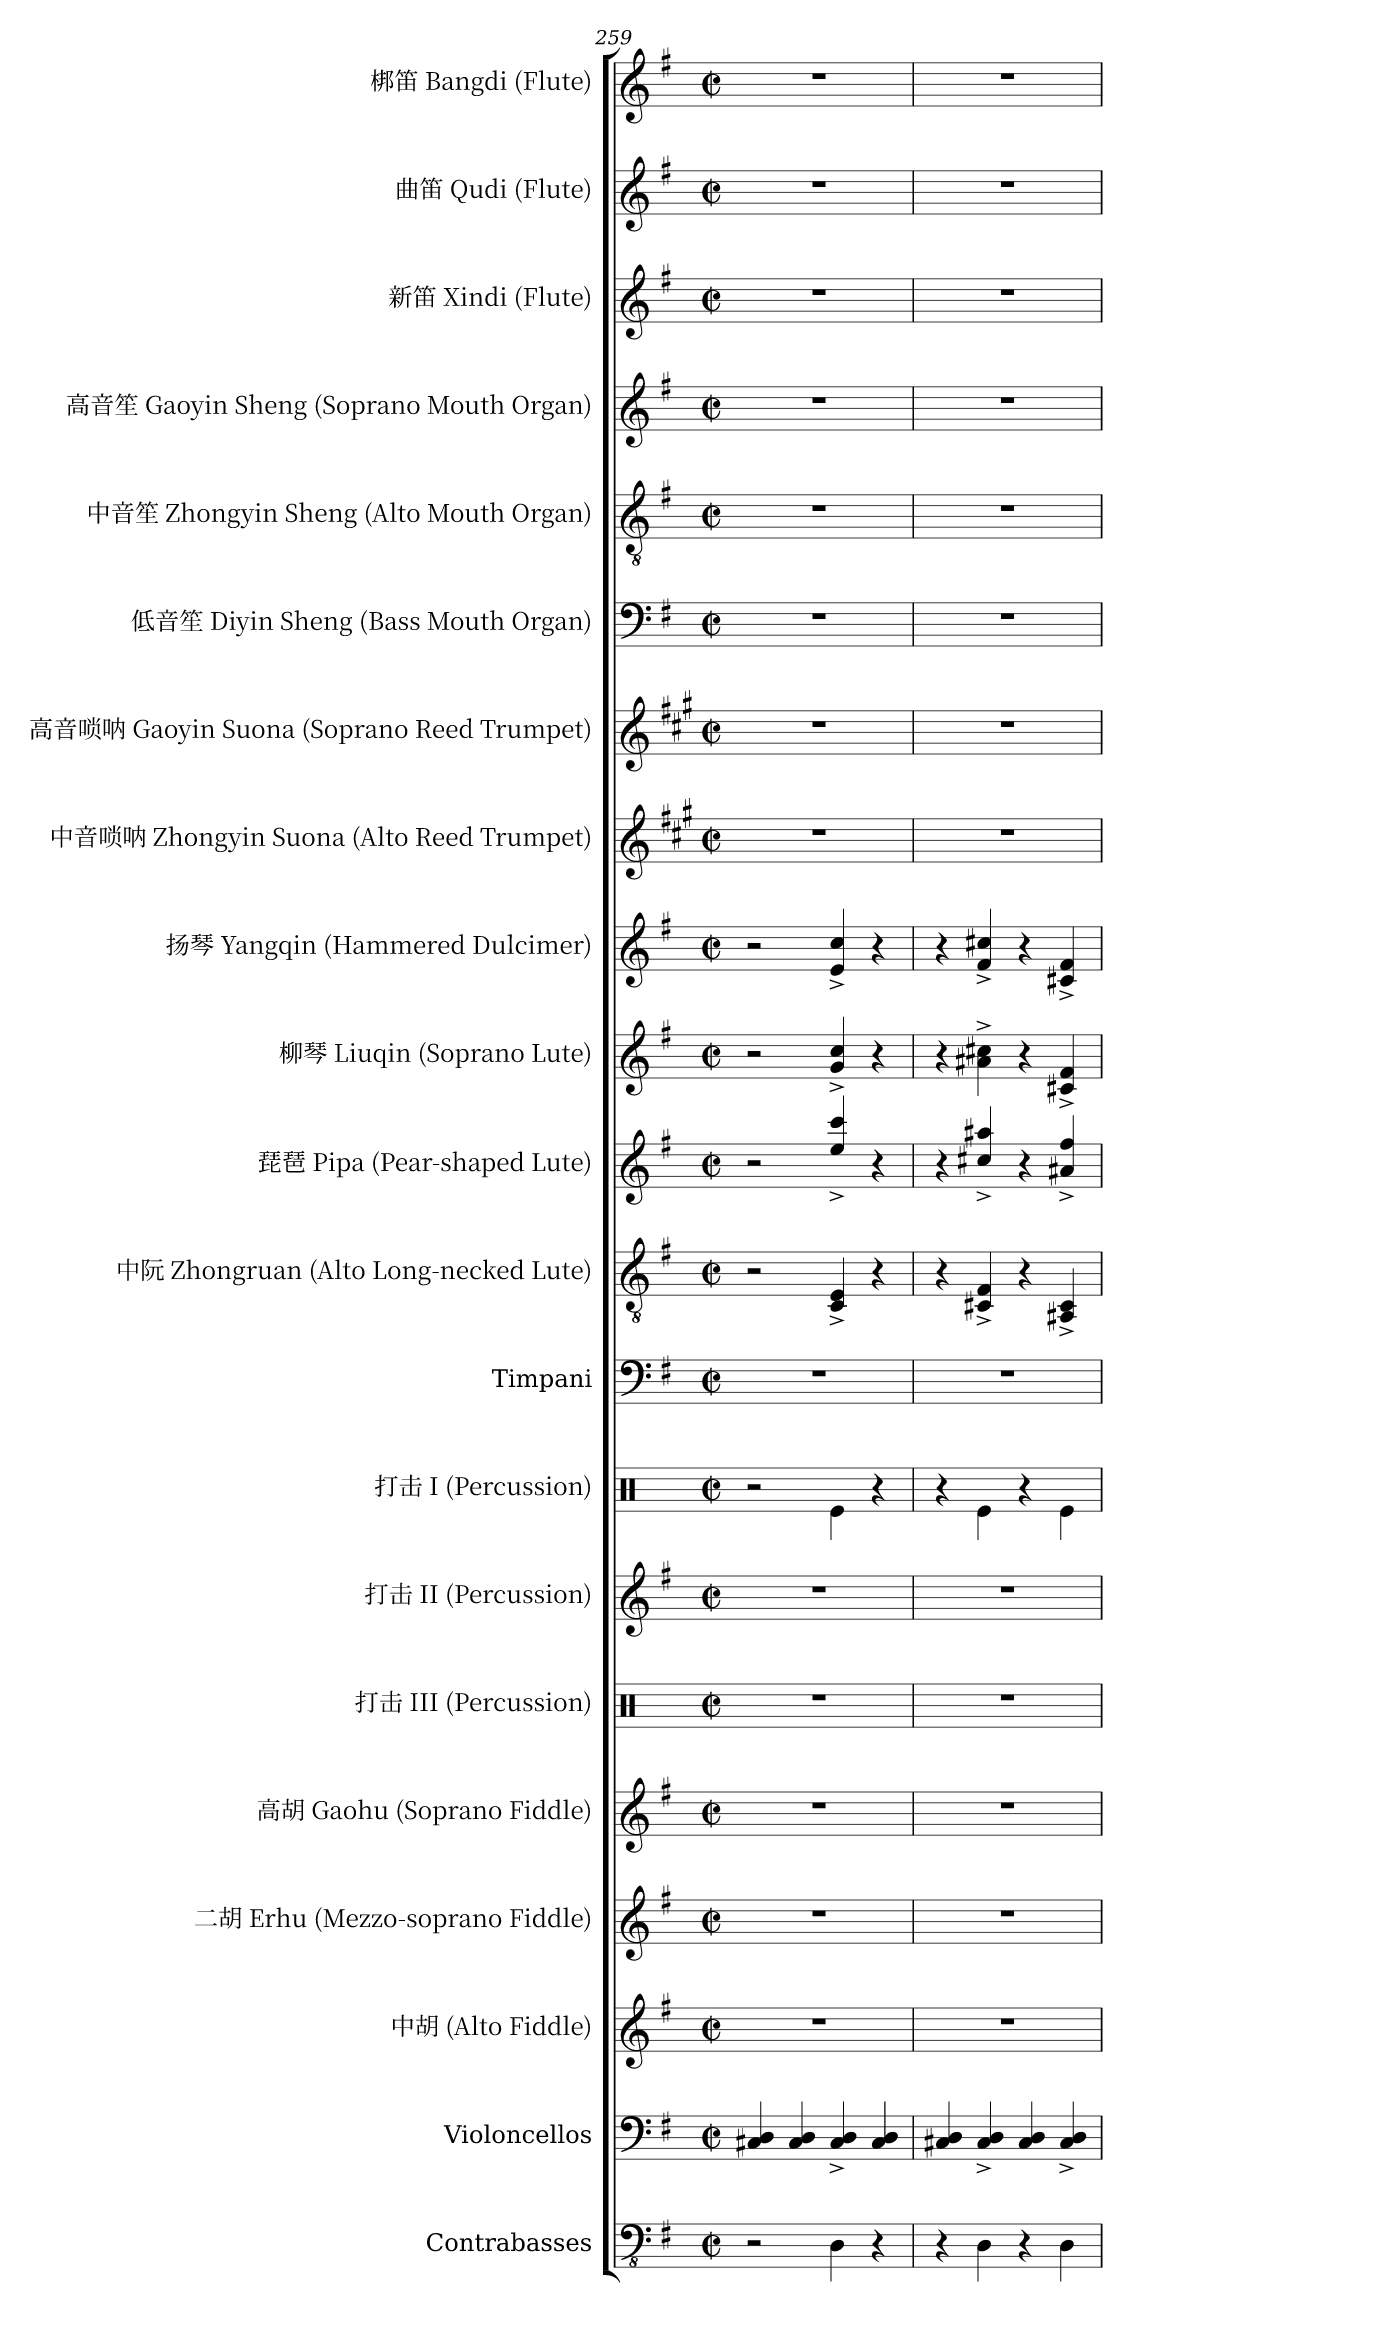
**kern	**kern	**kern	**kern	**kern	**kern	**kern	**kern	**kern	**kern	**kern	**kern	**kern	**kern	**kern	**kern	**kern	**kern	**kern	**kern	**kern
*part21	*part20	*part19	*part18	*part17	*part16	*part15	*part14	*part13	*part12	*part11	*part10	*part9	*part8	*part7	*part6	*part5	*part4	*part3	*part2	*part1
*staff21	*staff20	*staff19	*staff18	*staff17	*staff16	*staff15	*staff14	*staff13	*staff12	*staff11	*staff10	*staff9	*staff8	*staff7	*staff6	*staff5	*staff4	*staff3	*staff2	*staff1
*I"Contrabasses	*I"Violoncellos	*I"中胡 (Alto Fiddle)	*I"二胡 Erhu (Mezzo-soprano Fiddle)	*I"高胡 Gaohu (Soprano Fiddle)	*I"打击 III (Percussion)	*I"打击 II (Percussion)	*I"打击 I (Percussion)	*I"Timpani	*I"中阮 Zhongruan (Alto Long-necked Lute)	*I"琵琶 Pipa (Pear-shaped Lute)	*I"柳琴 Liuqin (Soprano Lute)	*I"扬琴 Yangqin  (Hammered Dulcimer)	*I"中音唢呐 Zhongyin Suona (Alto Reed Trumpet)	*I"高音唢呐 Gaoyin Suona (Soprano Reed Trumpet)	*I"低音笙 Diyin Sheng (Bass Mouth Organ)	*I"中音笙 Zhongyin Sheng (Alto Mouth Organ)	*I"高音笙 Gaoyin Sheng (Soprano Mouth Organ)	*I"新笛 Xindi (Flute)	*I"曲笛 Qudi (Flute)	*I"梆笛 Bangdi (Flute)
*I'Cbs.	*I'Vcs.	*	*	*	*I'打击 III	*I'打击 II	*I'打击 I	*I'Timp.	*	*	*	*	*	*	*	*	*	*	*	*
*clefFv4	*clefF4	*clefG2	*clefG2	*clefG2	*clefX	*clefG2	*clefX	*clefF4	*clefGv2	*clefG2	*clefG2	*clefG2	*clefG2	*clefG2	*clefF4	*clefGv2	*clefG2	*clefG2	*clefG2	*clefG2
*	*	*	*	*	*	*	*	*	*	*ITrd7c12	*	*	*ITrd1c2	*ITrd1c2	*	*	*	*	*	*
*k[f#]	*k[f#]	*k[f#]	*k[f#]	*k[f#]	*k[]	*k[f#]	*k[]	*k[f#]	*k[f#]	*k[f#]	*k[f#]	*k[f#]	*k[f#]	*k[f#]	*k[f#]	*k[f#]	*k[f#]	*k[f#]	*k[f#]	*k[f#]
*M2/2	*M2/2	*M2/2	*M2/2	*M2/2	*M2/2	*M2/2	*M2/2	*M2/2	*M2/2	*M2/2	*M2/2	*M2/2	*M2/2	*M2/2	*M2/2	*M2/2	*M2/2	*M2/2	*M2/2	*M2/2
*met(c|)	*met(c|)	*met(c|)	*met(c|)	*met(c|)	*met(c|)	*met(c|)	*met(c|)	*met(c|)	*met(c|)	*met(c|)	*met(c|)	*met(c|)	*met(c|)	*met(c|)	*met(c|)	*met(c|)	*met(c|)	*met(c|)	*met(c|)	*met(c|)
=259	=259	=259	=259	=259	=259	=259	=259	=259	=259	=259	=259	=259	=259	=259	=259	=259	=259	=259	=259	=259
2r	4C#X/ 4D/	1r	1r	1r	1r	1r	2r	1r	2r	2r	2r	2r	1r	1r	1r	1r	1r	1r	1r	1r
.	4C#/ 4D/	.	.	.	.	.	.	.	.	.	.	.	.	.	.	.	.	.	.	.
4DD\	4C#/^ 4D/^	.	.	.	.	.	4Re\	.	4C/^ 4E/^	4e/^ 4cc/^	4g/^ 4cc/^	4e/^ 4cc/^	.	.	.	.	.	.	.	.
4r	4C#/ 4D/	.	.	.	.	.	4r	.	4r	4r	4r	4r	.	.	.	.	.	.	.	.
=260	=260	=260	=260	=260	=260	=260	=260	=260	=260	=260	=260	=260	=260	=260	=260	=260	=260	=260	=260	=260
4r	4C#X/ 4D/	1r	1r	1r	1r	1r	4r	1r	4r	4r	4r	4r	1r	1r	1r	1r	1r	1r	1r	1r
4DD\	4C#/^ 4D/^	.	.	.	.	.	4Re\	.	4C#X/^ 4F#/^	4c#X/^ 4a#X/^	4a#X\^ 4cc#X\^	4f#/^ 4cc#X/^	.	.	.	.	.	.	.	.
4r	4C#/ 4D/	.	.	.	.	.	4r	.	4r	4r	4r	4r	.	.	.	.	.	.	.	.
4DD\	4C#/^ 4D/^	.	.	.	.	.	4Re\	.	4AA#X/^ 4C#/^	4A#X/^ 4f#/^	4c#X/^ 4f#/^	4c#X/^ 4f#/^	.	.	.	.	.	.	.	.
=	=	=	=	=	=	=	=	=	=	=	=	=	=	=	=	=	=	=	=	=
*-	*-	*-	*-	*-	*-	*-	*-	*-	*-	*-	*-	*-	*-	*-	*-	*-	*-	*-	*-	*-
